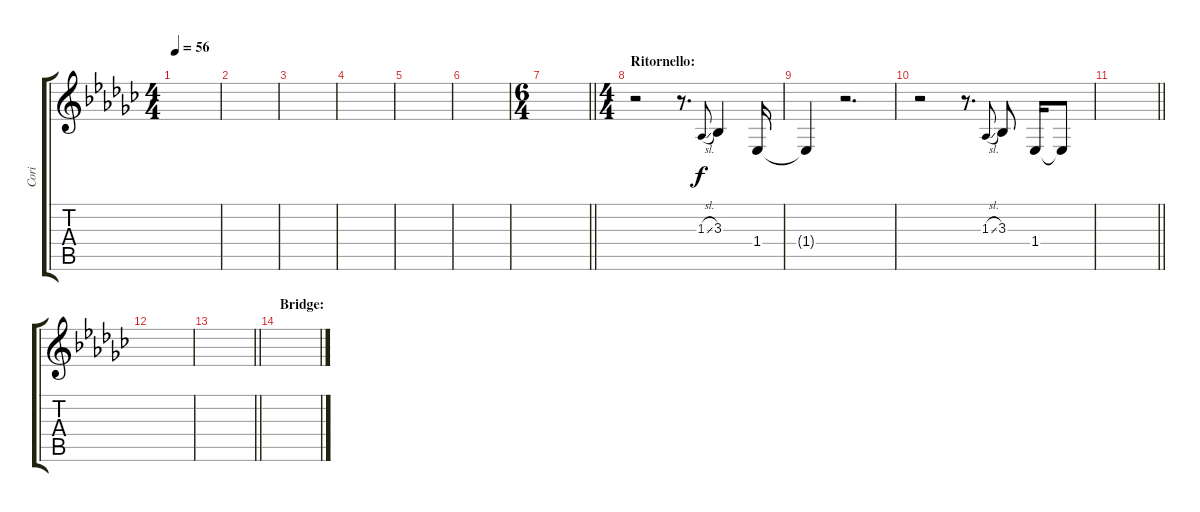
\track ("Cori" "Cori") {instrument clarinet}
\staff {score tabs}
\tuning (E4 B3 G3 D3 A2 E2) {hide}
\ts (4 4)
\tempo 56
\clef g2
\ks ebminor
|
|
|
|
|
|
\ts (6 4)
\barLineRight lightlight
|
\ts (4 4)
\section ("" "Ritornello:")
r.2 r.8{d} 1.3{sl}.8{gr onbeat} 3.3.4 1.4.16 |
1.4{t}.4 r.2{d} |
r.2 r.8{d} 1.3{sl}.8{gr onbeat} 3.3.8 1.4.16 1.4{t}.8 |
\barLineRight lightlight
|
\section ("" "")
|
\barLineRight lightlight
|
\section ("" "Bridge:")
